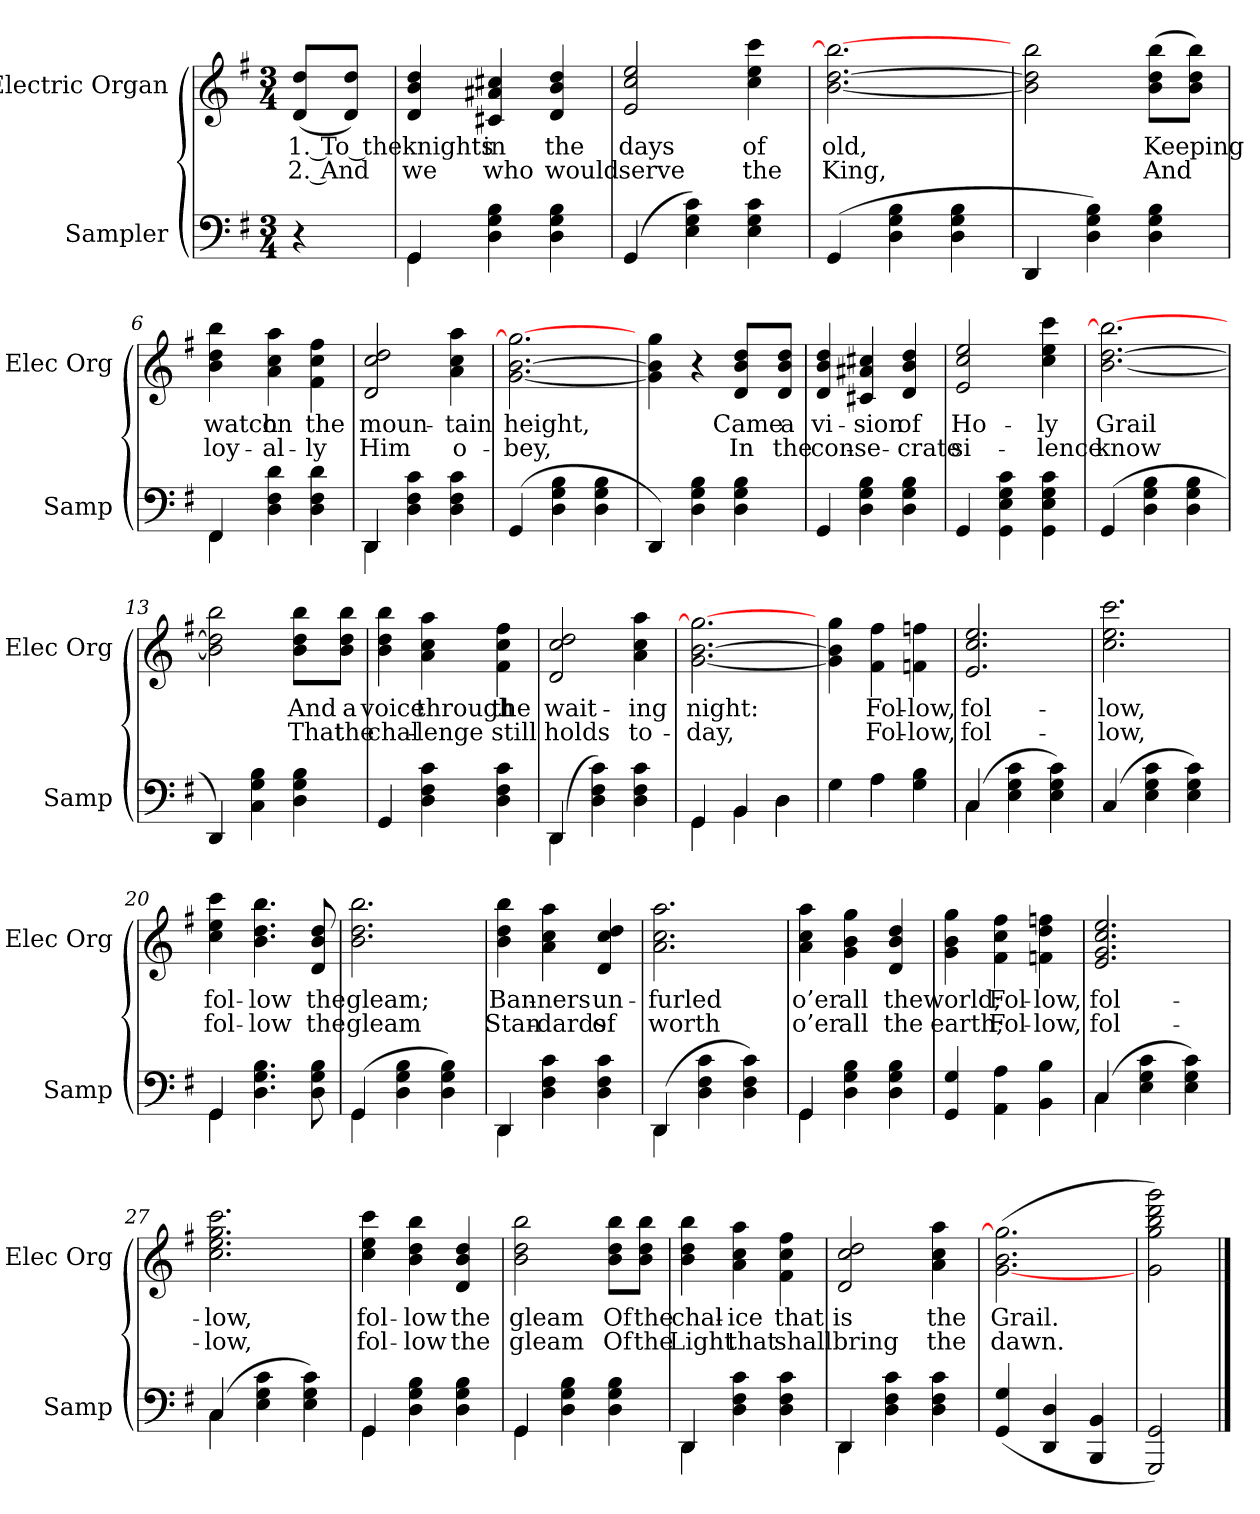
**kern	**kern	**text	**text
*part2	*part1	*part1	*part1
*staff2	*staff1	*staff1	*staff1
*I"Sampler	*I"Electric Organ	*	*
*I'Samp	*I'Elec Org	*	*
*clefF4	*clefG2	*	*
*k[f#]	*k[f#]	*	*
*G:	*G:	*	*
*M3/4	*M3/4	*	*
=1	=1	=1	=1
4r	(8d/ 8dd/L	1. To the	2. And
.	8d/ 8dd/J)	.	.
=2	=2	=2	=2
*^	*	*	*
4GG/	4GG	4d 4b 4dd	knights	we
4D 4G 4B	2ryy	4c#X 4a#X 4cc#X	in	who
4D 4G 4B	.	4d 4b 4dd	the	would
*v	*v	*	*	*
=3	=3	=3	=3
(4GG	2e 2cc 2ee	days	serve
4E 4G 4c)	.	.	.
4E 4G 4c	4cc 4ee 4ccc	of	the
=4	=4	=4	=4
(4GG	[2.b [2.dd 2.bb_	old,	King,
4D 4G 4B	.	.	.
4D 4G 4B	.	.	.
=5	=5	=5	=5
4DD	2b] 2dd] 2bb	.	.
4D 4G 4B)	.	.	.
4D 4G 4B	(8b\ 8dd\ 8bb\L	Keeping	And
.	8b\ 8dd\ 8bb\J)	.	.
=6	=6	=6	=6
*^	*	*	*
4FF#/	4FF#	4b 4dd 4bb	watch	loy-
4D 4F# 4d	2ryy	4a 4cc 4aa	on	-al-
4D 4F# 4d	.	4f# 4cc 4ff#	the	-ly
=7	=7	=7	=7	=7
4DD/	4DD	2d 2cc 2dd	moun-	Him
4D 4F# 4c	2ryy	.	.	.
4D 4F# 4c	.	4a 4cc 4aa	-tain	o-
*v	*v	*	*	*
=8	=8	=8	=8
(4GG	[2.g [2.b 2.gg_	height,	-bey,
4D 4G 4B	.	.	.
4D 4G 4B	.	.	.
=9	=9	=9	=9
4DD)	4g] 4b] 4gg	.	.
4D 4G 4B	4r	.	.
4D 4G 4B	8d/ 8b/ 8dd/L	Came	In
.	8d/ 8b/ 8dd/J	a	the
=10	=10	=10	=10
4GG	4d 4b 4dd	vi-	con-
4D 4G 4B	4c#X 4a#X 4cc#X	-sion	-se-
4D 4G 4B	4d 4b 4dd	of	-crate
=11	=11	=11	=11
4GG	2e 2cc 2ee	Ho-	si-
4GG 4E 4G 4c	.	.	.
4GG 4E 4G 4c	4cc 4ee 4ccc	-ly	-lence
=12	=12	=12	=12
(4GG	[2.b [2.dd 2.bb_	Grail	know
4D 4G 4B	.	.	.
4D 4G 4B	.	.	.
=13	=13	=13	=13
4DD)	2b] 2dd] 2bb	.	.
4C 4G 4B	.	.	.
4D 4G 4B	8b\ 8dd\ 8bb\L	And	That
.	8b\ 8dd\ 8bb\J	a	the
=14	=14	=14	=14
4GG	4b 4dd 4bb	voice	chal-
4D 4F# 4c	4a 4cc 4aa	through	-lenge
4D 4F# 4c	4f# 4cc 4ff#	the	still
=15	=15	=15	=15
*^	*	*	*
(4DD/	4DD	2d 2cc 2dd	wait-	holds
4D 4F# 4c)	2ryy	.	.	.
4D 4F# 4c	.	4a 4cc 4aa	-ing	to-
=16	=16	=16	=16	=16
(4GG/	4GG)	[2.g [2.b 2.gg_	night:	-day,
4BB/	4BB	.	.	.
4D\	4D	.	.	.
=17	=17	=17	=17	=17
4G	4ryy	4g] 4b] 4gg	.	.
4A\	4A	4f# 4ff#	Fol-	Fol-
4G 4B	4ryy	4fn 4ffn	-low,	-low,
=18	=18	=18	=18	=18
(4C/	4C	2.e 2.cc 2.ee	fol-	fol-
4E 4G 4c	2ryy	.	.	.
4E 4G 4c)	.	.	.	.
*v	*v	*	*	*
=19	=19	=19	=19
(4C	2.cc 2.ee 2.ccc	-low,	-low,
4E 4G 4c	.	.	.
4E 4G 4c)	.	.	.
=20	=20	=20	=20
*^	*	*	*
4GG/	4GG	4cc 4ee 4ccc	fol-	fol-
4.D 4.G 4.B	2ryy	4.b 4.dd 4.bb	-low	-low
8D 8G 8B	.	8d 8b 8dd	the	the
=21	=21	=21	=21	=21
(4GG/	4GG	2.b 2.dd 2.bb	gleam;	gleam
4D 4G 4B	2ryy	.	.	.
4D 4G 4B)	.	.	.	.
=22	=22	=22	=22	=22
4DD/	4DD	4b 4dd 4bb	Ban-	Stan-
4D 4F# 4c	2ryy	4a 4cc 4aa	-ners	-dards
4D 4F# 4c	.	4d 4cc 4dd	un-	of
=23	=23	=23	=23	=23
(4DD/	4DD	2.a 2.cc 2.aa	-furled	worth
4D 4F# 4c	2ryy	.	.	.
4D 4F# 4c)	.	.	.	.
=24	=24	=24	=24	=24
4GG/	4GG	4a 4cc 4aa	o’er	o’er
4D 4G 4B	2ryy	4g 4b 4gg	all	all
4D 4G 4B	.	4d 4b 4dd	the	the
*v	*v	*	*	*
=25	=25	=25	=25
4GG 4G	4g 4b 4gg	world;	earth;
4AA 4A	4f# 4cc 4ff#	Fol-	Fol-
4BB 4B	4fn 4dd 4ffn	-low,	-low,
=26	=26	=26	=26
*^	*	*	*
(4C/	4C	2.e 2.g 2.cc 2.ee	fol-	fol-
4E 4G 4c	2ryy	.	.	.
4E 4G 4c)	.	.	.	.
=27	=27	=27	=27	=27
(4C/	4C	2.cc 2.ee 2.gg 2.ccc	-low,	-low,
4E 4G 4c	2ryy	.	.	.
4E 4G 4c)	.	.	.	.
=28	=28	=28	=28	=28
4GG/	4GG	4cc 4ee 4ccc	fol-	fol-
4D 4G 4B	2ryy	4b 4dd 4bb	-low	-low
4D 4G 4B	.	4d 4b 4dd	the	the
=29	=29	=29	=29	=29
4GG/	4GG	2b 2dd 2bb	gleam	gleam
4D 4G 4B	2ryy	.	.	.
4D 4G 4B	.	8b\ 8dd\ 8bb\L	Of	Of
.	.	8b\ 8dd\ 8bb\J	the	the
=30	=30	=30	=30	=30
4DD/	4DD	4b 4dd 4bb	chal-	Light
4D 4F# 4c	2ryy	4a 4cc 4aa	-ice	that
4D 4F# 4c	.	4f# 4cc 4ff#	that	shall
=31	=31	=31	=31	=31
4DD/	4DD	2d 2cc 2dd	is	bring
4D 4F# 4c	2ryy	.	.	.
4D 4F# 4c	.	4a 4cc 4aa	the	the
*v	*v	*	*	*
=32	=32	=32	=32
(4GG 4G	([2.g 2.b 2.gg]	Grail.	dawn.
4DD 4D	.	.	.
4BBB 4BB	.	.	.
=33	=33	=33	=33
2GGG 2GG)	2g 2gg 2bb 2ddd 2ggg)	.	.
==	==	==	==
*-	*-	*-	*-
